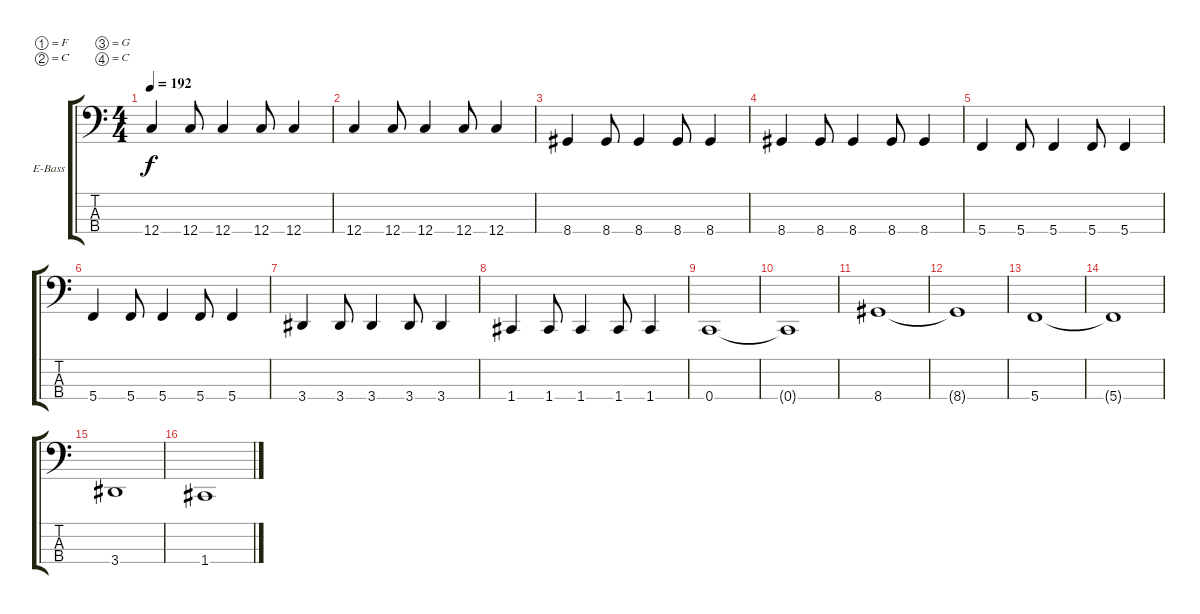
\defaultSystemsLayout 4
\bracketExtendMode groupsimilarinstruments
\firstSystemTrackNameOrientation horizontal
\otherSystemsTrackNameOrientation horizontal
\track ("Electric Bass" "E-Bass") {instrument electricbassfinger}
\staff {score tabs}
\tuning (F2 C2 G1 C1)
\ts (4 4)
\tempo 192
\clef f4
\scale
0.333333
\ks c
12.4.4{dy f} 12.4.8 12.4.4 12.4.8 12.4.4 |
\scale
0.333333 12.4.4 12.4.8 12.4.4 12.4.8 12.4.4 |
\scale
0.333333 8.4.4 8.4.8 8.4.4 8.4.8 8.4.4 |
\scale
0.333333 8.4.4 8.4.8 8.4.4 8.4.8 8.4.4 |
\scale
0.333333 5.4.4 5.4.8 5.4.4 5.4.8 5.4.4 |
\scale
0.333333 5.4.4 5.4.8 5.4.4 5.4.8 5.4.4 |
\scale
0.333333 3.4.4 3.4.8 3.4.4 3.4.8 3.4.4 |
\scale
0.333333 1.4.4 1.4.8 1.4.4 1.4.8 1.4.4 |
\scale
0.333333 0.4.1 |
\scale
0.333333 0.4{t}.1 |
\scale
0.333333 8.4.1 |
\scale
0.333333 8.4{t}.1 |
\scale
0.333333 5.4.1 |
\scale
0.333333 5.4{t}.1 |
\scale
0.333333 3.4.1 |
\scale
0.333333 1.4.1
